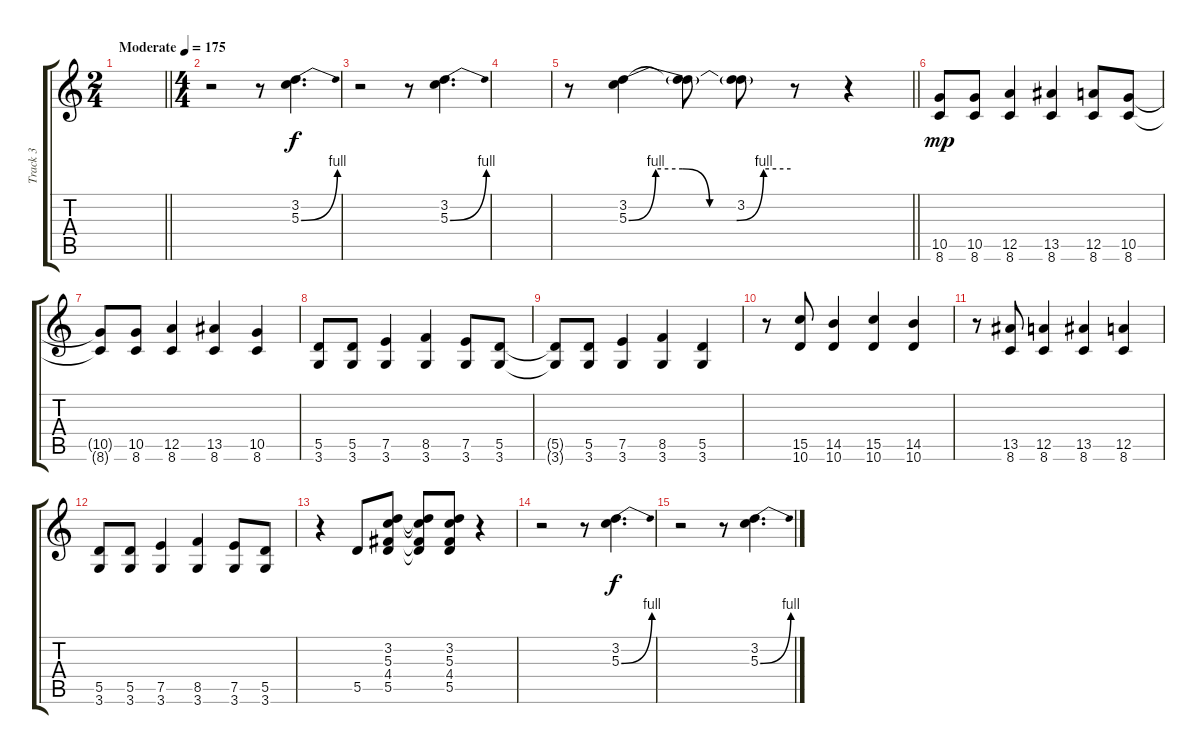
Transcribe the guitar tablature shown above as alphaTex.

\track ("Track 3" "Track 3") {instrument electricguitarjazz}
\staff {score tabs}
\tuning (E4 B3 G3 D3 A2 E2) {hide}
\ts (2 4)
\tempo (175 "Moderate")
\clef g2
\barLineRight lightlight
\ks c
|
\ts (4 4)
r.2 r.8 (3.2 5.3{be (bend 0 0 60 4)}).4{d} |
r.2 r.8 (3.2 5.3{be (bend 0 0 60 4)}).4{d} |
|
\barLineRight lightlight
r.8 (3.2 5.3{be (custom 0 0 10 4 20 4 30 0 40 0 50 4 60 4)}).4 (3.2{t} 5.3{t}).8 (3.2 5.3{t}).8 r.8 r.4 |
(10.5 8.6).8{dy mp} (10.5 8.6).8 (12.5 8.6).4 (13.5 8.6).4 (12.5 8.6).8 (10.5 8.6).8 |
(10.5{t} 8.6{t}).8 (10.5 8.6).8 (12.5 8.6).4 (13.5 8.6).4 (10.5 8.6).4 |
(5.5 3.6).8 (5.5 3.6).8 (7.5 3.6).4 (8.5 3.6).4 (7.5 3.6).8 (5.5 3.6).8 |
(5.5{t} 3.6{t}).8 (5.5 3.6).8 (7.5 3.6).4 (8.5 3.6).4 (5.5 3.6).4 |
r.8 (15.5 10.6).8 (14.5 10.6).4 (15.5 10.6).4 (14.5 10.6).4 |
r.8 (13.5 8.6).8 (12.5 8.6).4 (13.5 8.6).4 (12.5 8.6).4 |
(5.5 3.6).8 (5.5 3.6).8 (7.5 3.6).4 (8.5 3.6).4 (7.5 3.6).8 (5.5 3.6).8 |
r.4 5.5.8 (3.2 5.3 4.4 5.5).8 (3.2{t} 5.3{t} 4.4{t} 5.5{t}).8 (3.2 5.3 4.4 5.5).8 r.4 |
r.2 r.8 (3.2 5.3{be (bend 0 0 60 4)}).4{d dy f} |
r.2 r.8 (3.2 5.3{be (bend 0 0 60 4)}).4{d}
